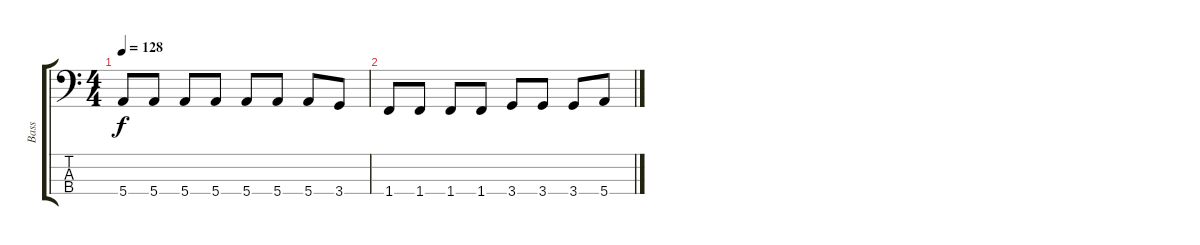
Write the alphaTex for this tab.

\track ("Bass" "Bass") {instrument slapbass1}
\staff {score tabs}
\tuning (G2 D2 A1 E1) {hide}
\ts (4 4)
\tempo 128
\clef f4
\ks c
5.4.8{dy f} 5.4.8 5.4.8 5.4.8 5.4.8 5.4.8 5.4.8 3.4.8 |
1.4.8 1.4.8 1.4.8 1.4.8 3.4.8 3.4.8 3.4.8 5.4.8
